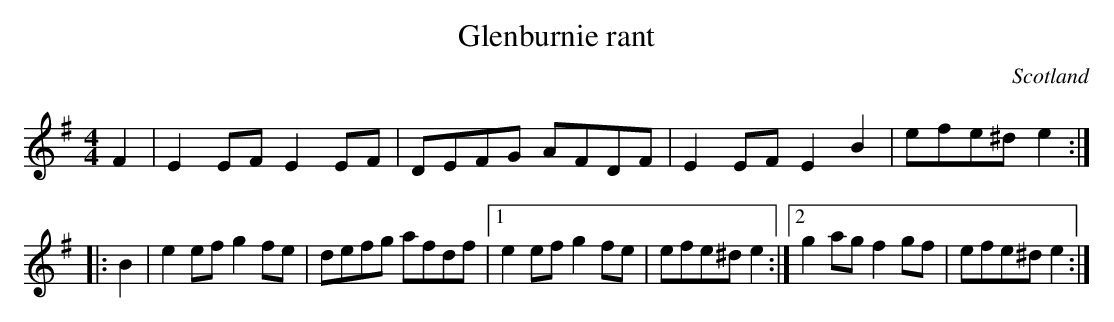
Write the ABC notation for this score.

X:1
T:Glenburnie rant
O:Scotland
M:4/4
K:Em
F2 |\
E2EF E2EF | DEFG AFDF | E2EF E2B2 | efe^d e2 :|
|: B2 |\
e2ef g2fe | defg afdf \
|1 e2ef g2fe | efe^d e2 :|2 \
g2ag f2gf | efe^d e2 :|
